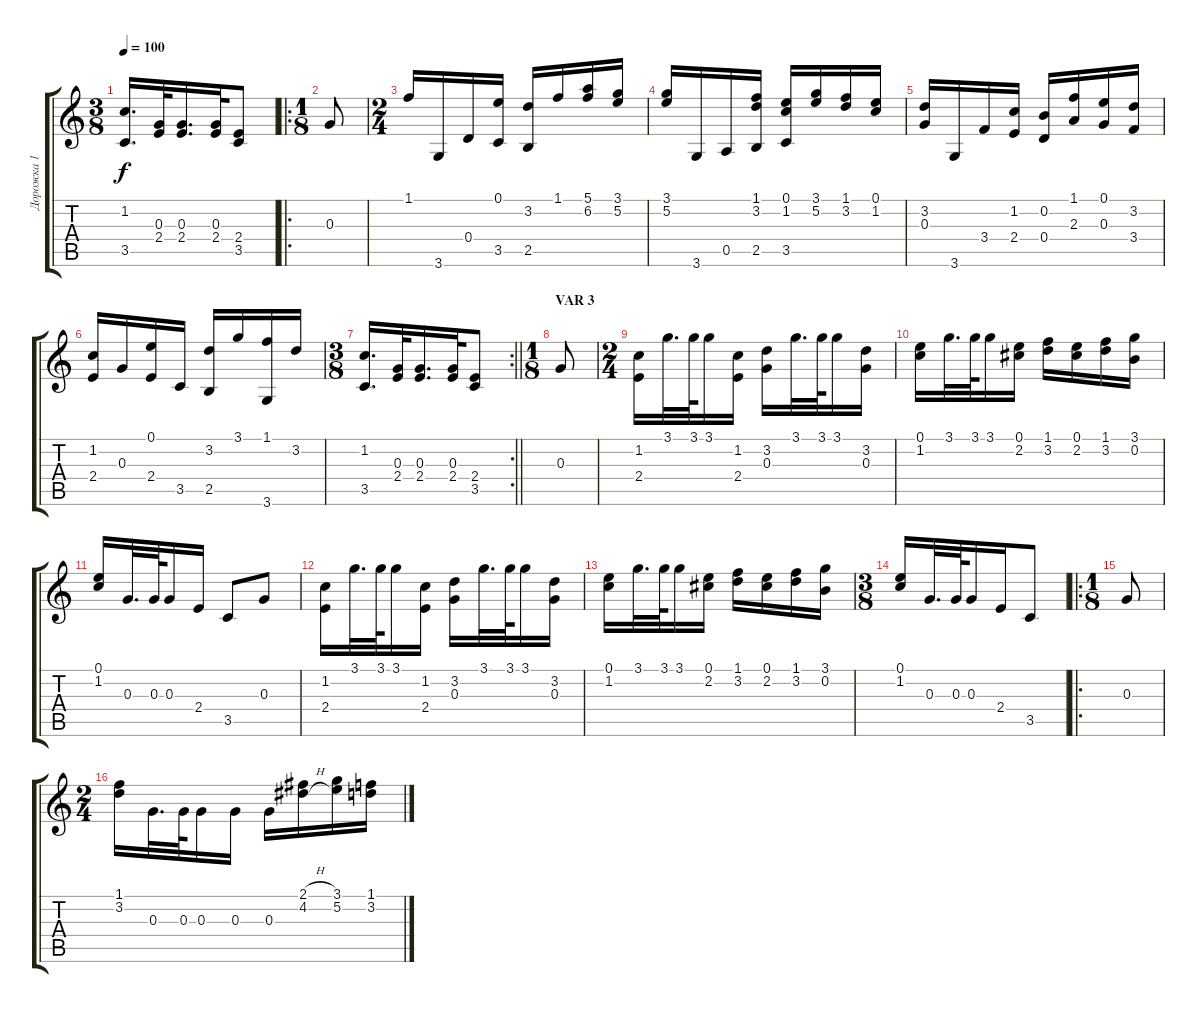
\track ("Дорожка 1" "Дорожка 1") {instrument acousticguitarnylon}
\staff {score tabs}
\tuning (E4 B3 G3 D3 A2 E2) {hide}
\ts (3 8)
\tempo 100
\clef g2
\ks c
(1.2 3.5).16{d dy f} (0.3 2.4).32 (0.3 2.4).16{d} (0.3 2.4).32 (2.4 3.5).8 |
\ro
\ts (1 8)
0.3.8 |
\ts (2 4)
1.1.16 3.6.16 0.4.16 (0.1 3.5).16 (3.2 2.5).16 1.1.16 (5.1 6.2).16 (3.1 5.2).16 |
(3.1 5.2).16 3.6.16 0.5.16 (1.1 3.2 2.5).16 (0.1 1.2 3.5).16 (3.1 5.2).16 (1.1 3.2).16 (0.1 1.2).16 |
(3.2 0.3).16 3.6.16 3.4.16 (1.2 2.4).16 (0.2 0.4).16 (1.1 2.3).16 (0.1 0.3).16 (3.2 3.4).16 |
(1.2 2.4).16 0.3.16 (0.1 2.4).16 3.5.16 (3.2 2.5).16 3.1.16 (1.1 3.6).16 3.2.16 |
\rc 2
\ts (3 8)
\barLineRight lightlight
(1.2 3.5).16{d} (0.3 2.4).32 (0.3 2.4).16{d} (0.3 2.4).32 (2.4 3.5).8 |
\ts (1 8)
\section ("" "VAR 3")
0.3.8 |
\ts (2 4)
(1.2 2.4).16 3.1.32{d} 3.1.64 3.1.16 (1.2 2.4).16 (3.2 0.3).16 3.1.32{d} 3.1.64 3.1.16 (3.2 0.3).16 |
(0.1 1.2).16 3.1.32{d} 3.1.64 3.1.16 (0.1 2.2).16 (1.1 3.2).16 (0.1 2.2).16 (1.1 3.2).16 (3.1 0.2).16 |
(0.1 1.2).16 0.3.32{d} 0.3.64 0.3.16 2.4.16 3.5.8 0.3.8 |
(1.2 2.4).16 3.1.32{d} 3.1.64 3.1.16 (1.2 2.4).16 (3.2 0.3).16 3.1.32{d} 3.1.64 3.1.16 (3.2 0.3).16 |
(0.1 1.2).16 3.1.32{d} 3.1.64 3.1.16 (0.1 2.2).16 (1.1 3.2).16 (0.1 2.2).16 (1.1 3.2).16 (3.1 0.2).16 |
\ts (3 8)
(0.1 1.2).16 0.3.32{d} 0.3.64 0.3.16 2.4.16 3.5.8 |
\ro
\ts (1 8)
0.3.8 |
\ts (2 4)
(1.1 3.2).16 0.3.32{d} 0.3.64 0.3.16 0.3.16 0.3.16 (2.1{h} 4.2{h}).16 (3.1 5.2).16 (1.1 3.2).16
